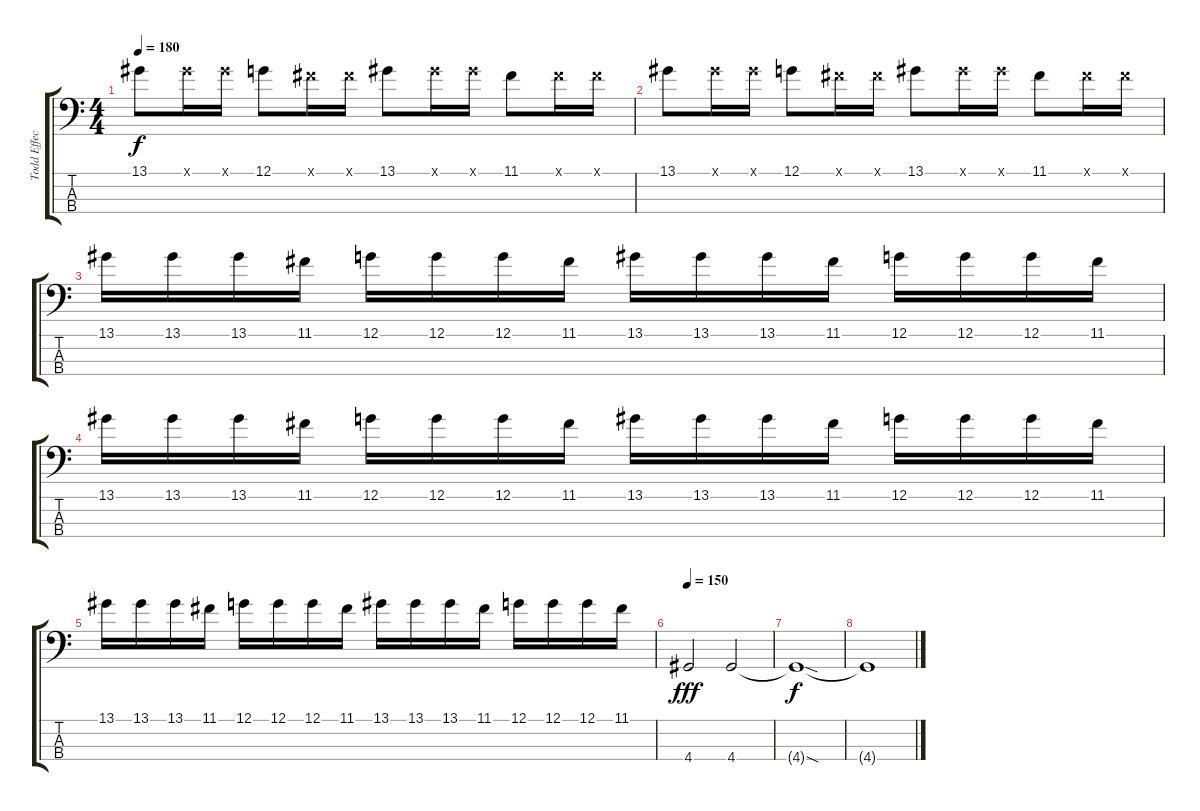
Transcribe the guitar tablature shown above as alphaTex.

\track ("Todd Effects" "Todd Effec") {instrument overdrivenguitar}
\staff {score tabs}
\tuning (G2 D2 A1 E1) {hide}
\ts (4 4)
\tempo 180
\clef f4
\ks c
13.1.8{dy f} 13.1{x}.16 13.1{x}.16 12.1.8 11.1{x}.16 11.1{x}.16 13.1.8 13.1{x}.16 13.1{x}.16 11.1.8 11.1{x}.16 11.1{x}.16 |
13.1.8 13.1{x}.16 13.1{x}.16 12.1.8 11.1{x}.16 11.1{x}.16 13.1.8 13.1{x}.16 13.1{x}.16 11.1.8 11.1{x}.16 11.1{x}.16 |
13.1.16 13.1.16 13.1.16 11.1.16 12.1.16 12.1.16 12.1.16 11.1.16 13.1.16 13.1.16 13.1.16 11.1.16 12.1.16 12.1.16 12.1.16 11.1.16 |
13.1.16 13.1.16 13.1.16 11.1.16 12.1.16 12.1.16 12.1.16 11.1.16 13.1.16 13.1.16 13.1.16 11.1.16 12.1.16 12.1.16 12.1.16 11.1.16 |
13.1.16 13.1.16 13.1.16 11.1.16 12.1.16 12.1.16 12.1.16 11.1.16 13.1.16 13.1.16 13.1.16 11.1.16 12.1.16 12.1.16 12.1.16 11.1.16 |
\tempo 150
4.4.2{dy fff} 4.4.2 |
4.4{sod t}.1{dy f} |
4.4{t}.1
